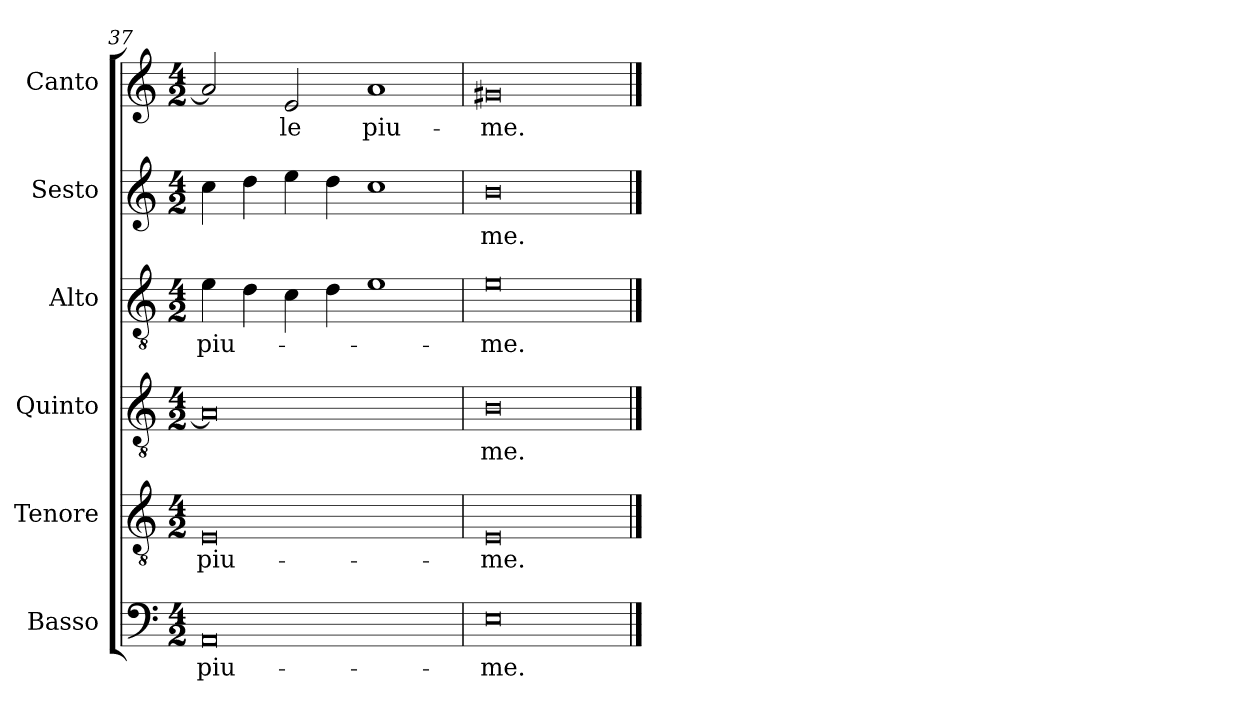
**kern	**text	**kern	**text	**kern	**text	**kern	**text	**kern	**text	**kern	**text
*part6	*part6	*part5	*part5	*part4	*part4	*part3	*part3	*part2	*part2	*part1	*part1
*staff6	*staff6	*staff5	*staff5	*staff4	*staff4	*staff3	*staff3	*staff2	*staff2	*staff1	*staff1
*I"Basso	*	*I"Tenore	*	*I"Quinto	*	*I"Alto	*	*I"Sesto	*	*I"Canto	*
*I'B	*	*I'T	*	*	*	*I'A	*	*	*	*I'C	*
*clefF4	*	*clefGv2	*	*clefGv2	*	*clefGv2	*	*clefG2	*	*clefG2	*
*k[]	*	*k[]	*	*k[]	*	*k[]	*	*k[]	*	*k[]	*
*C:	*	*C:	*	*C:	*	*C:	*	*C:	*	*C:	*
*M4/2	*	*M4/2	*	*M4/2	*	*M4/2	*	*M4/2	*	*M4/2	*
=37	=37	=37	=37	=37	=37	=37	=37	=37	=37	=37	=37
0AA	piu-	0E	piu-	0A]	.	4e	piu-	4cc	.	2a]	.
.	.	.	.	.	.	4d	.	4dd	.	.	.
.	.	.	.	.	.	4c	.	4ee	.	2e	le
.	.	.	.	.	.	4d	.	4dd	.	.	.
.	.	.	.	.	.	1e	.	1cc	.	1a	piu-
=38	=38	=38	=38	=38	=38	=38	=38	=38	=38	=38	=38
0E	-me.	0E	-me.	0B	-me.	0e	-me.	0b	-me.	0g#X	-me.
==	==	==	==	==	==	==	==	==	==	==	==
*-	*-	*-	*-	*-	*-	*-	*-	*-	*-	*-	*-
